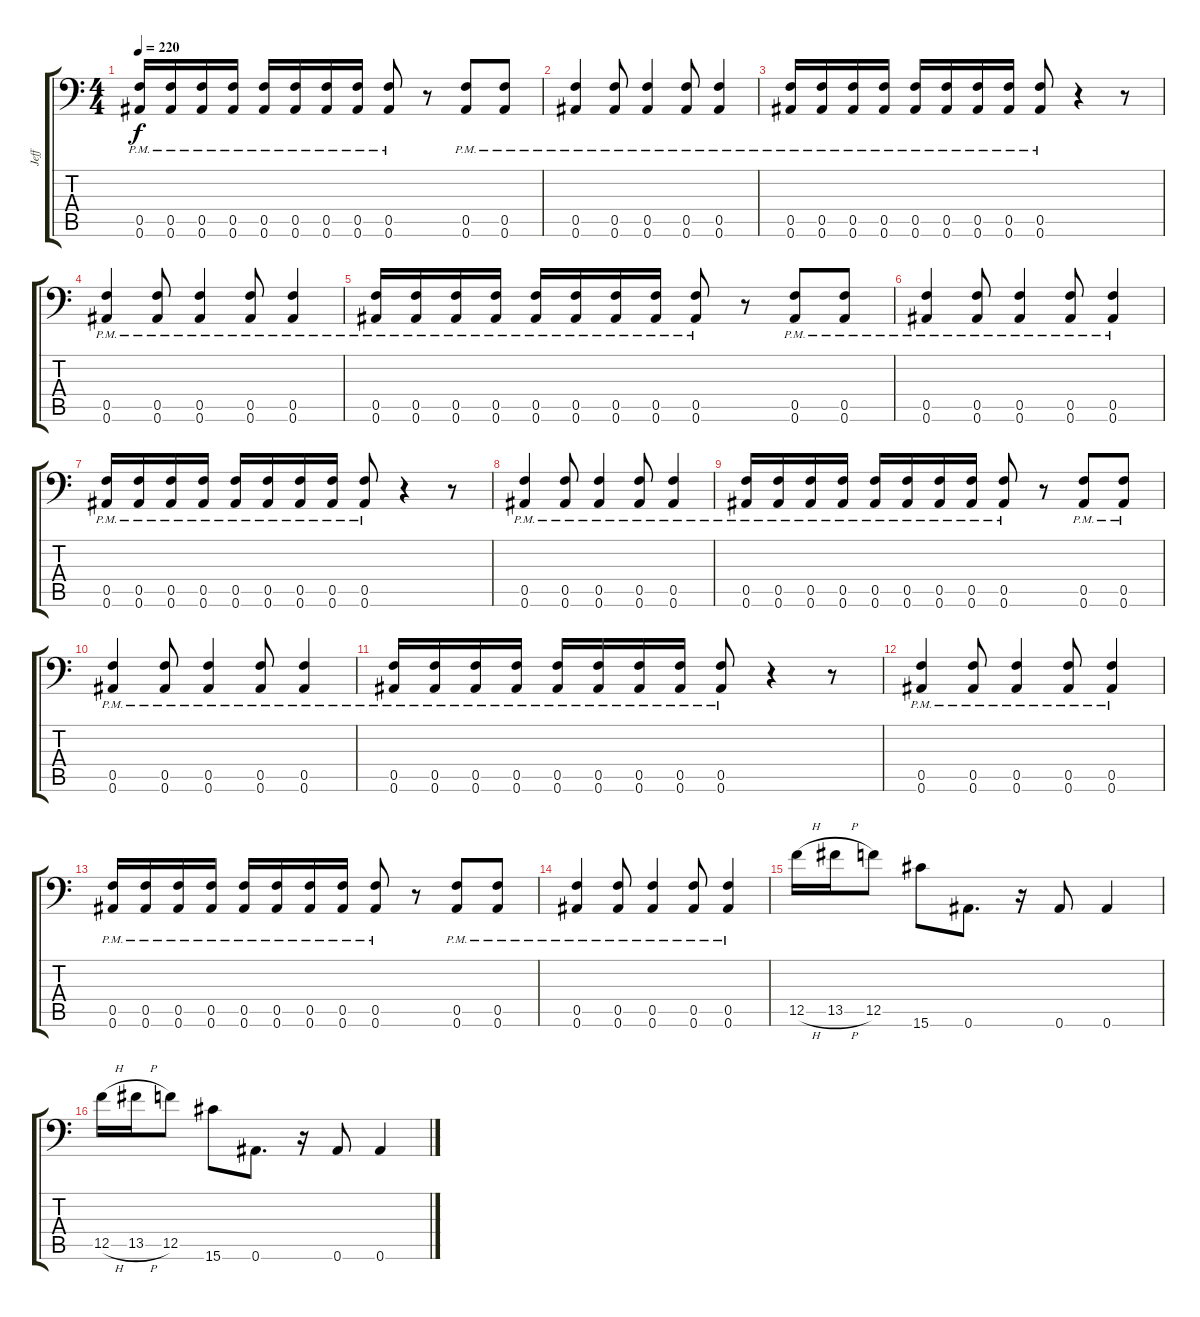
\track ("Jeff" "Jeff") {instrument distortionguitar}
\staff {score tabs}
\tuning (C4 G3 Eb3 Bb2 F2 Bb1) {hide}
\ts (4 4)
\tempo 220
\clef f4
\ks c
(0.5{pm} 0.6{pm}).16{dy f} (0.5{pm} 0.6{pm}).16 (0.5{pm} 0.6{pm}).16 (0.5{pm} 0.6{pm}).16 (0.5{pm} 0.6{pm}).16 (0.5{pm} 0.6{pm}).16 (0.5{pm} 0.6{pm}).16 (0.5{pm} 0.6{pm}).16 (0.5{pm} 0.6{pm}).8 r.8 (0.5{pm} 0.6{pm}).8 (0.5{pm} 0.6{pm}).8 |
(0.5{pm} 0.6{pm}).4 (0.5{pm} 0.6{pm}).8 (0.5{pm} 0.6{pm}).4 (0.5{pm} 0.6{pm}).8 (0.5{pm} 0.6{pm}).4 |
(0.5{pm} 0.6{pm}).16 (0.5{pm} 0.6{pm}).16 (0.5{pm} 0.6{pm}).16 (0.5{pm} 0.6{pm}).16 (0.5{pm} 0.6{pm}).16 (0.5{pm} 0.6{pm}).16 (0.5{pm} 0.6{pm}).16 (0.5{pm} 0.6{pm}).16 (0.5{pm} 0.6{pm}).8 r.4 r.8 |
(0.5{pm} 0.6{pm}).4 (0.5{pm} 0.6{pm}).8 (0.5{pm} 0.6{pm}).4 (0.5{pm} 0.6{pm}).8 (0.5{pm} 0.6{pm}).4 |
(0.5{pm} 0.6{pm}).16 (0.5{pm} 0.6{pm}).16 (0.5{pm} 0.6{pm}).16 (0.5{pm} 0.6{pm}).16 (0.5{pm} 0.6{pm}).16 (0.5{pm} 0.6{pm}).16 (0.5{pm} 0.6{pm}).16 (0.5{pm} 0.6{pm}).16 (0.5{pm} 0.6{pm}).8 r.8 (0.5{pm} 0.6{pm}).8 (0.5{pm} 0.6{pm}).8 |
(0.5{pm} 0.6{pm}).4 (0.5{pm} 0.6{pm}).8 (0.5{pm} 0.6{pm}).4 (0.5{pm} 0.6{pm}).8 (0.5{pm} 0.6{pm}).4 |
(0.5{pm} 0.6{pm}).16 (0.5{pm} 0.6{pm}).16 (0.5{pm} 0.6{pm}).16 (0.5{pm} 0.6{pm}).16 (0.5{pm} 0.6{pm}).16 (0.5{pm} 0.6{pm}).16 (0.5{pm} 0.6{pm}).16 (0.5{pm} 0.6{pm}).16 (0.5{pm} 0.6{pm}).8 r.4 r.8 |
(0.5{pm} 0.6{pm}).4 (0.5{pm} 0.6{pm}).8 (0.5{pm} 0.6{pm}).4 (0.5{pm} 0.6{pm}).8 (0.5{pm} 0.6{pm}).4 |
(0.5{pm} 0.6{pm}).16 (0.5{pm} 0.6{pm}).16 (0.5{pm} 0.6{pm}).16 (0.5{pm} 0.6{pm}).16 (0.5{pm} 0.6{pm}).16 (0.5{pm} 0.6{pm}).16 (0.5{pm} 0.6{pm}).16 (0.5{pm} 0.6{pm}).16 (0.5{pm} 0.6{pm}).8 r.8 (0.5{pm} 0.6{pm}).8 (0.5{pm} 0.6{pm}).8 |
(0.5{pm} 0.6{pm}).4 (0.5{pm} 0.6{pm}).8 (0.5{pm} 0.6{pm}).4 (0.5{pm} 0.6{pm}).8 (0.5{pm} 0.6{pm}).4 |
(0.5{pm} 0.6{pm}).16 (0.5{pm} 0.6{pm}).16 (0.5{pm} 0.6{pm}).16 (0.5{pm} 0.6{pm}).16 (0.5{pm} 0.6{pm}).16 (0.5{pm} 0.6{pm}).16 (0.5{pm} 0.6{pm}).16 (0.5{pm} 0.6{pm}).16 (0.5{pm} 0.6{pm}).8 r.4 r.8 |
(0.5{pm} 0.6{pm}).4 (0.5{pm} 0.6{pm}).8 (0.5{pm} 0.6{pm}).4 (0.5{pm} 0.6{pm}).8 (0.5{pm} 0.6{pm}).4 |
(0.5{pm} 0.6{pm}).16 (0.5{pm} 0.6{pm}).16 (0.5{pm} 0.6{pm}).16 (0.5{pm} 0.6{pm}).16 (0.5{pm} 0.6{pm}).16 (0.5{pm} 0.6{pm}).16 (0.5{pm} 0.6{pm}).16 (0.5{pm} 0.6{pm}).16 (0.5{pm} 0.6{pm}).8 r.8 (0.5{pm} 0.6{pm}).8 (0.5{pm} 0.6{pm}).8 |
(0.5{pm} 0.6{pm}).4 (0.5{pm} 0.6{pm}).8 (0.5{pm} 0.6{pm}).4 (0.5{pm} 0.6{pm}).8 (0.5{pm} 0.6{pm}).4 |
12.5{h}.16 13.5{h}.16 12.5.8 15.6.8 0.6.8{d} r.16 0.6.8 0.6.4 |
12.5{h}.16 13.5{h}.16 12.5.8 15.6.8 0.6.8{d} r.16 0.6.8 0.6.4
